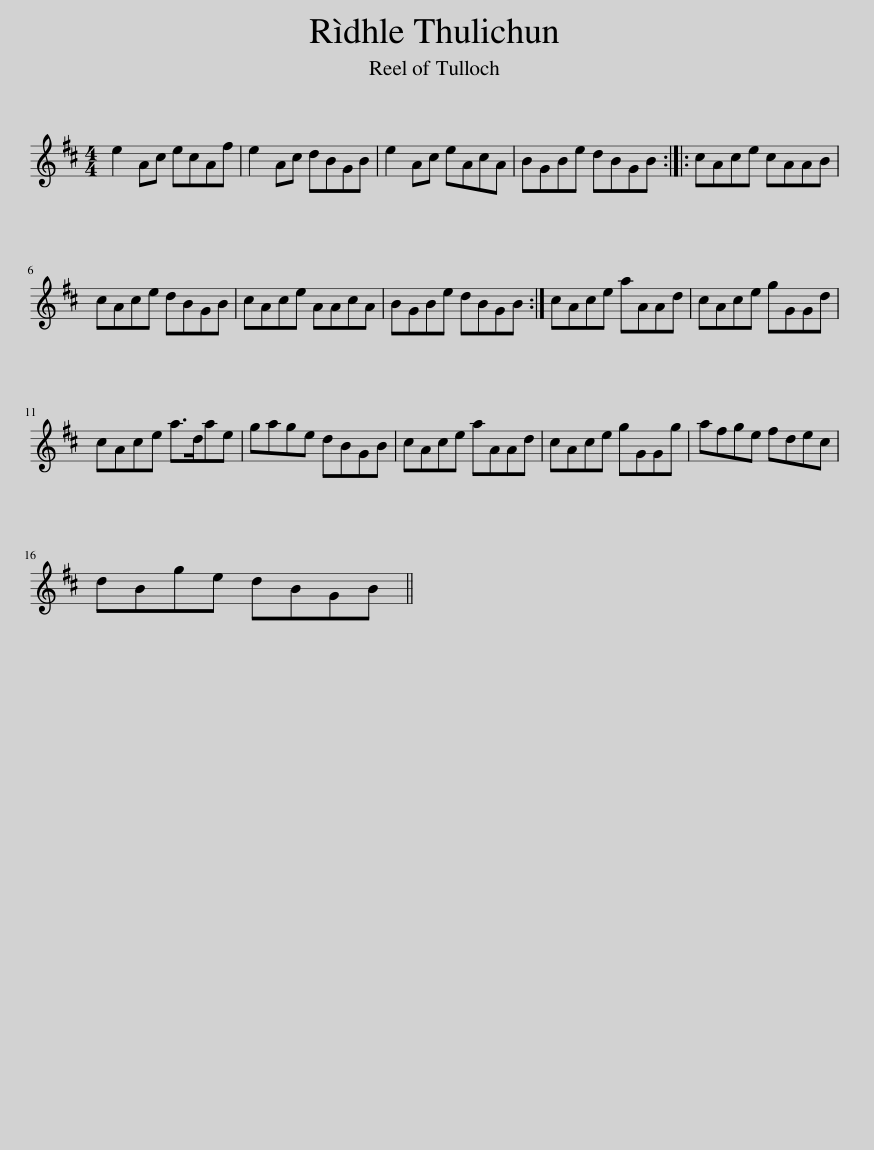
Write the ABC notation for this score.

X:1
L:1/8
M:4/4
I:linebreak $
K:D
V:1 treble
V:1
 e2 Ac ecAf | e2 Ac dBGB | e2 Ac eAcA | BGBe dBGB :: cAce cAAB |$ %5
 cAce dBGB | cAce AAcA | BGBe dBGB :| cAce aAAd | cAce gGGd |$ %10
 cAce a>dae | gage dBGB | cAce aAAd | cAce gGGg | afge fdec |$ %15
 dBge dBGB || %16
